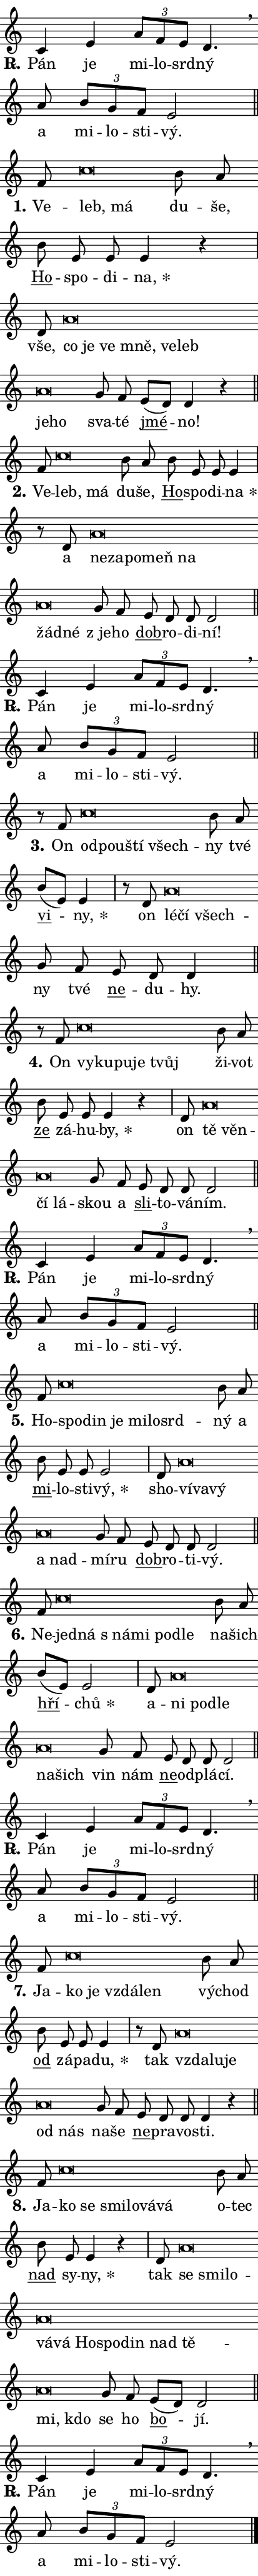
\version "2.24.0"
\header { tagline = "" }
\paper {
  indent = 0\cm
  top-margin = 0\cm
  right-margin = 0\cm
  bottom-margin = 0\cm
  left-margin = 0\cm
  paper-width = 7\cm
  page-breaking = #ly:one-page-breaking
  system-system-spacing.basic-distance = #11
  score-system-spacing.basic-distance = #11
  ragged-last = ##f
}


%% Author: Thomas Morley
%% https://lists.gnu.org/archive/html/lilypond-user/2020-05/msg00002.html
#(define (line-position grob)
"Returns position of @var[grob} in current system:
   @code{'start}, if at first time-step
   @code{'end}, if at last time-step
   @code{'middle} otherwise
"
  (let* ((col (ly:item-get-column grob))
         (ln (ly:grob-object col 'left-neighbor))
         (rn (ly:grob-object col 'right-neighbor))
         (col-to-check-left (if (ly:grob? ln) ln col))
         (col-to-check-right (if (ly:grob? rn) rn col))
         (break-dir-left
           (and
             (ly:grob-property col-to-check-left 'non-musical #f)
             (ly:item-break-dir col-to-check-left)))
         (break-dir-right
           (and
             (ly:grob-property col-to-check-right 'non-musical #f)
             (ly:item-break-dir col-to-check-right))))
        (cond ((eqv? 1 break-dir-left) 'start)
              ((eqv? -1 break-dir-right) 'end)
              (else 'middle))))

#(define (tranparent-at-line-position vctor)
  (lambda (grob)
  "Relying on @code{line-position} select the relevant enry from @var{vctor}.
Used to determine transparency,"
    (case (line-position grob)
      ((end) (not (vector-ref vctor 0)))
      ((middle) (not (vector-ref vctor 1)))
      ((start) (not (vector-ref vctor 2))))))

noteHeadBreakVisibility =
#(define-music-function (break-visibility)(vector?)
"Makes @code{NoteHead}s transparent relying on @var{break-visibility}"
#{
  \override NoteHead.transparent =
    #(tranparent-at-line-position break-visibility)
#})

#(define delete-ledgers-for-transparent-note-heads
  (lambda (grob)
    "Reads whether a @code{NoteHead} is transparent.
If so this @code{NoteHead} is removed from @code{'note-heads} from
@var{grob}, which is supposed to be @code{LedgerLineSpanner}.
As a result ledgers are not printed for this @code{NoteHead}"
    (let* ((nhds-array (ly:grob-object grob 'note-heads))
           (nhds-list
             (if (ly:grob-array? nhds-array)
                 (ly:grob-array->list nhds-array)
                 '()))
           ;; Relies on the transparent-property being done before
           ;; Staff.LedgerLineSpanner.after-line-breaking is executed.
           ;; This is fragile ...
           (to-keep
             (remove
               (lambda (nhd)
                 (ly:grob-property nhd 'transparent #f))
               nhds-list)))
      ;; TODO find a better method to iterate over grob-arrays, similiar
      ;; to filter/remove etc for lists
      ;; For now rebuilt from scratch
      (set! (ly:grob-object grob 'note-heads)  '())
      (for-each
        (lambda (nhd)
          (ly:pointer-group-interface::add-grob grob 'note-heads nhd))
        to-keep))))

hideNotes = {
  \noteHeadBreakVisibility #begin-of-line-visible
}
unHideNotes = {
  \noteHeadBreakVisibility #all-visible
}

% work-around for resetting accidentals
% https://lilypond.org/doc/v2.23/Documentation/notation/displaying-rhythms#unmetered-music
cadenzaMeasure = {
  \cadenzaOff
  \partial 1024 s1024
  \cadenzaOn
}

#(define-markup-command (accent layout props text) (markup?)
  "Underline accented syllable"
  (interpret-markup layout props
    #{\markup \override #'(offset . 4.3) \underline { #text }#}))

responsum = \markup \concat {
  "R" \hspace #-1.05 \path #0.1 #'((moveto 0 0.07) (lineto 0.9 0.8)) \hspace #0.05 "."
}

\layout {
    \context {
        \Staff
        \remove "Time_signature_engraver"
        \override LedgerLineSpanner.after-line-breaking = #delete-ledgers-for-transparent-note-heads
    }
    \context {
        \Voice {
            \override NoteHead.output-attributes = #'((class . "notehead"))
            \override Hairpin.height = #0.55
        }
    }
    \context {
        \Lyrics {
            \override StanzaNumber.output-attributes = #'((class . "stanzanumber"))
            \override LyricSpace.minimum-distance = #0.9
            \override LyricText.font-name = #"TeX Gyre Schola"
            \override LyricText.font-size = 1
            \override StanzaNumber.font-name = #"TeX Gyre Schola Bold"
            \override StanzaNumber.font-size = 1
        }
    }
}

% magnetic-lyrics.ily
%
%   written by
%     Jean Abou Samra <jean@abou-samra.fr>
%     Werner Lemberg <wl@gnu.org>
%
%   adapted by
%     Jiri Hon <jiri.hon@gmail.com>
%
% Version 2022-Apr-15

% https://www.mail-archive.com/lilypond-user@gnu.org/msg149350.html

#(define (Left_hyphen_pointer_engraver context)
   "Collect syllable-hyphen-syllable occurrences in lyrics and store
them in properties.  This engraver only looks to the left.  For
example, if the lyrics input is @code{foo -- bar}, it does the
following.

@itemize @bullet
@item
Set the @code{text} property of the @code{LyricHyphen} grob between
@q{foo} and @q{bar} to @code{foo}.

@item
Set the @code{left-hyphen} property of the @code{LyricText} grob with
text @q{foo} to the @code{LyricHyphen} grob between @q{foo} and
@q{bar}.
@end itemize

Use this auxiliary engraver in combination with the
@code{lyric-@/text::@/apply-@/magnetic-@/offset!} hook."
   (let ((hyphen #f)
         (text #f))
     (make-engraver
      (acknowledgers
       ((lyric-syllable-interface engraver grob source-engraver)
        (set! text grob)))
      (end-acknowledgers
       ((lyric-hyphen-interface engraver grob source-engraver)
        ;(when (not (grob::has-interface grob 'lyric-space-interface))
          (set! hyphen grob)));)
      ((stop-translation-timestep engraver)
       (when (and text hyphen)
         (ly:grob-set-object! text 'left-hyphen hyphen))
       (set! text #f)
       (set! hyphen #f)))))

#(define (lyric-text::apply-magnetic-offset! grob)
   "If the space between two syllables is less than the value in
property @code{LyricText@/.details@/.squash-threshold}, move the right
syllable to the left so that it gets concatenated with the left
syllable.

Use this function as a hook for
@code{LyricText@/.after-@/line-@/breaking} if the
@code{Left_@/hyphen_@/pointer_@/engraver} is active."
   (let ((hyphen (ly:grob-object grob 'left-hyphen #f)))
     (when hyphen
       (let ((left-text (ly:spanner-bound hyphen LEFT)))
         (when (grob::has-interface left-text 'lyric-syllable-interface)
           (let* ((common (ly:grob-common-refpoint grob left-text X))
                  (this-x-ext (ly:grob-extent grob common X))
                  (left-x-ext
                   (begin
                     ;; Trigger magnetism for left-text.
                     (ly:grob-property left-text 'after-line-breaking)
                     (ly:grob-extent left-text common X)))
                  ;; `delta` is the gap width between two syllables.
                  (delta (- (interval-start this-x-ext)
                            (interval-end left-x-ext)))
                  (details (ly:grob-property grob 'details))
                  (threshold (assoc-get 'squash-threshold details 0.2)))
             (when (< delta threshold)
               (let* (;; We have to manipulate the input text so that
                      ;; ligatures crossing syllable boundaries are not
                      ;; disabled.  For languages based on the Latin
                      ;; script this is essentially a beautification.
                      ;; However, for non-Western scripts it can be a
                      ;; necessity.
                      (lt (ly:grob-property left-text 'text))
                      (rt (ly:grob-property grob 'text))
                      (is-space (grob::has-interface hyphen 'lyric-space-interface))
                      (space (if is-space " " ""))
                      (space-markup (grob-interpret-markup grob " "))
                      (space-size (interval-length (ly:stencil-extent space-markup X)))
                      (extra-delta (if is-space space-size 0))
                      ;; Append new syllable.
                      (ltrt-space (if (and (string? lt) (string? rt))
                                (string-append lt space rt)
                                (make-concat-markup (list lt space rt))))
                      ;; Right-align `ltrt` to the right side.
                      (ltrt-space-markup (grob-interpret-markup
                               grob
                               (make-translate-markup
                                (cons (interval-length this-x-ext) 0)
                                (make-right-align-markup ltrt-space)))))
                 (begin
                   ;; Don't print `left-text`.
                   (ly:grob-set-property! left-text 'stencil #f)
                   ;; Set text and stencil (which holds all collected
                   ;; syllables so far) and shift it to the left.
                   (ly:grob-set-property! grob 'text ltrt-space)
                   (ly:grob-set-property! grob 'stencil ltrt-space-markup)
                   (ly:grob-translate-axis! grob (- (- delta extra-delta)) X))))))))))


#(define (lyric-hyphen::displace-bounds-first grob)
   ;; Make very sure this callback isn't triggered too early.
   (let ((left (ly:spanner-bound grob LEFT))
         (right (ly:spanner-bound grob RIGHT)))
     (ly:grob-property left 'after-line-breaking)
     (ly:grob-property right 'after-line-breaking)
     (ly:lyric-hyphen::print grob)))

squashThreshold = #0.4

\layout {
  \context {
    \Lyrics
    \consists #Left_hyphen_pointer_engraver
    \override LyricText.after-line-breaking =
      #lyric-text::apply-magnetic-offset!
    \override LyricHyphen.stencil = #lyric-hyphen::displace-bounds-first
    \override LyricText.details.squash-threshold = \squashThreshold
    \override LyricHyphen.minimum-distance = 0
    \override LyricHyphen.minimum-length = \squashThreshold
  }
}

squash = \override LyricText.details.squash-threshold = 9999
unSquash = \override LyricText.details.squash-threshold = \squashThreshold

left = \override LyricText.self-alignment-X = #LEFT
unLeft = \revert LyricText.self-alignment-X

starOffset = #(lambda (grob) 
                (let ((x_offset (ly:self-alignment-interface::aligned-on-x-parent grob)))
                  (if (= x_offset 0) 0 (+ x_offset 1.2))))

star = #(define-music-function (syllable)(string?)
"Append star separator at the end of a syllable"
#{
  \once \override LyricText.X-offset = #starOffset
  \lyricmode { \markup {
    #syllable
    \override #'((font-name . "TeX Gyre Schola Bold")) \hspace #0.2 \lower #0.65 \larger "*"
  } }
#})

starAccent = #(define-music-function (syllable)(string?)
"Append star separator at the end of a syllable and make accent"
#{
  \once \override LyricText.X-offset = #starOffset
  \lyricmode { \markup {
    \accent #syllable
    \override #'((font-name . "TeX Gyre Schola Bold")) \hspace #0.2 \lower #0.65 \larger "*"
  } }
#})

breath = #(define-music-function (syllable)(string?)
"Append breathing indicator at the end of a syllable"
#{
  \lyricmode { \markup { #syllable "+" } }
#})

optionalBreath = #(define-music-function (syllable)(string?)
"Append optional breathing indicator at the end of a syllable"
#{
  \lyricmode { \markup { #syllable "(+)" } }
#})


\score {
    <<
        \new Voice = "melody" { \cadenzaOn \key c \major \relative { c'4 e \tuplet 3/2 { a8[ f e] } d4. \breathe \bar "" a'8 \tuplet 3/2 { b[ g f] } e2 \cadenzaMeasure \bar "||" \break } }
        \new Lyrics \lyricsto "melody" { \lyricmode { \set stanza = \responsum
Pán je mi -- lo -- srd -- ný a mi -- lo -- sti -- vý. } }
    >>
    \layout {}
}

\score {
    <<
        \new Voice = "melody" { \cadenzaOn \key c \major \relative { f'8 c'\breve*1/16 \hideNotes \breve*1/16 \bar "" \unHideNotes b8 a \bar "" b e, e e4 r \cadenzaMeasure \bar "|" d8 a'\breve*1/16 \hideNotes \breve*1/16 \bar "" \breve*1/16 \bar "" \breve*1/16 \bar "" \breve*1/16 \bar "" \breve*1/16 \bar "" \breve*1/16 \breve*1/16 \bar "" \unHideNotes g8 f \bar "" e[( d)] d4 r \cadenzaMeasure \bar "||" \break } }
        \new Lyrics \lyricsto "melody" { \lyricmode { \set stanza = "1."
Ve -- \left leb, \squash má \unLeft \unSquash du -- še, \markup \accent Ho -- spo -- di -- \star na, vše, \left co \squash je ve mně, ve -- leb je -- ho \unLeft \unSquash sva -- té \markup \accent jmé -- no! } }
    >>
    \layout {}
}

\score {
    <<
        \new Voice = "melody" { \cadenzaOn \key c \major \relative { f'8 c'\breve*1/16 \hideNotes \breve*1/16 \bar "" \unHideNotes b8 a \bar "" b e, e e4 \cadenzaMeasure \bar "|" r8 d8 a'\breve*1/16 \hideNotes \breve*1/16 \bar "" \breve*1/16 \bar "" \breve*1/16 \bar "" \breve*1/16 \bar "" \breve*1/16 \breve*1/16 \bar "" \unHideNotes g8 f \bar "" e d d d2 \cadenzaMeasure \bar "||" \break } }
        \new Lyrics \lyricsto "melody" { \lyricmode { \set stanza = "2."
Ve -- \left leb, \squash má \unLeft \unSquash du -- še, \markup \accent Ho -- spo -- di -- \star na a \left ne -- \squash za -- po -- meň na žád -- né \unLeft \unSquash "z je" -- ho \markup \accent dob -- ro -- di -- ní! } }
    >>
    \layout {}
}

\score {
    <<
        \new Voice = "melody" { \cadenzaOn \key c \major \relative { c'4 e \tuplet 3/2 { a8[ f e] } d4. \breathe \bar "" a'8 \tuplet 3/2 { b[ g f] } e2 \cadenzaMeasure \bar "||" \break } }
        \new Lyrics \lyricsto "melody" { \lyricmode { \set stanza = \responsum
Pán je mi -- lo -- srd -- ný a mi -- lo -- sti -- vý. } }
    >>
    \layout {}
}

\score {
    <<
        \new Voice = "melody" { \cadenzaOn \key c \major \relative { r8 f'8 c'\breve*1/16 \hideNotes \breve*1/16 \bar "" \breve*1/16 \breve*1/16 \bar "" \unHideNotes b8 a \bar "" b[( e,)] e4 \cadenzaMeasure \bar "|" r8 d8 a'\breve*1/16 \hideNotes \breve*1/16 \breve*1/16 \bar "" \unHideNotes g8 f \bar "" e d d4 \cadenzaMeasure \bar "||" \break } }
        \new Lyrics \lyricsto "melody" { \lyricmode { \set stanza = "3."
On \left od -- \squash pou -- ští všech -- \unLeft \unSquash ny tvé \markup \accent vi -- \star ny, on \left lé -- \squash čí všech -- \unLeft \unSquash ny tvé \markup \accent ne -- du -- hy. } }
    >>
    \layout {}
}

\score {
    <<
        \new Voice = "melody" { \cadenzaOn \key c \major \relative { r8 f'8 c'\breve*1/16 \hideNotes \breve*1/16 \bar "" \breve*1/16 \bar "" \breve*1/16 \breve*1/16 \bar "" \unHideNotes b8 a \bar "" b e, e e4 r \cadenzaMeasure \bar "|" d8 a'\breve*1/16 \hideNotes \breve*1/16 \bar "" \breve*1/16 \breve*1/16 \bar "" \unHideNotes g8 f \bar "" e d d d2 \cadenzaMeasure \bar "||" \break } }
        \new Lyrics \lyricsto "melody" { \lyricmode { \set stanza = "4."
On \left vy -- \squash ku -- pu -- je tvůj \unLeft \unSquash ži -- vot \markup \accent ze zá -- hu -- \star by, on \left tě \squash věn -- čí lá -- \unLeft \unSquash skou a \markup \accent sli -- to -- vá -- ním. } }
    >>
    \layout {}
}

\score {
    <<
        \new Voice = "melody" { \cadenzaOn \key c \major \relative { c'4 e \tuplet 3/2 { a8[ f e] } d4. \breathe \bar "" a'8 \tuplet 3/2 { b[ g f] } e2 \cadenzaMeasure \bar "||" \break } }
        \new Lyrics \lyricsto "melody" { \lyricmode { \set stanza = \responsum
Pán je mi -- lo -- srd -- ný a mi -- lo -- sti -- vý. } }
    >>
    \layout {}
}

\score {
    <<
        \new Voice = "melody" { \cadenzaOn \key c \major \relative { f'8 c'\breve*1/16 \hideNotes \breve*1/16 \bar "" \breve*1/16 \bar "" \breve*1/16 \bar "" \breve*1/16 \breve*1/16 \bar "" \unHideNotes b8 a \bar "" b e, e e2 \cadenzaMeasure \bar "|" d8 a'\breve*1/16 \hideNotes \breve*1/16 \bar "" \breve*1/16 \bar "" \breve*1/16 \breve*1/16 \bar "" \unHideNotes g8 f \bar "" e d d d2 \cadenzaMeasure \bar "||" \break } }
        \new Lyrics \lyricsto "melody" { \lyricmode { \set stanza = "5."
Ho -- \left spo -- \squash din je mi -- lo -- srd -- \unLeft \unSquash ný a \markup \accent mi -- lo -- sti -- \star vý, sho -- \left ví -- \squash va -- vý a nad -- \unLeft \unSquash mí -- ru \markup \accent dob -- ro -- ti -- vý. } }
    >>
    \layout {}
}

\score {
    <<
        \new Voice = "melody" { \cadenzaOn \key c \major \relative { f'8 c'\breve*1/16 \hideNotes \breve*1/16 \bar "" \breve*1/16 \bar "" \breve*1/16 \bar "" \breve*1/16 \breve*1/16 \bar "" \unHideNotes b8 a \bar "" b[( e,)] e2 \cadenzaMeasure \bar "|" d8 a'\breve*1/16 \hideNotes \breve*1/16 \bar "" \breve*1/16 \bar "" \breve*1/16 \breve*1/16 \bar "" \unHideNotes g8 f \bar "" e d d d2 \cadenzaMeasure \bar "||" \break } }
        \new Lyrics \lyricsto "melody" { \lyricmode { \set stanza = "6."
Ne -- \left jed -- \squash ná "s ná" -- mi po -- dle \unLeft \unSquash na -- šich \markup \accent hří -- \star chů a -- \left ni \squash po -- dle na -- šich \unLeft \unSquash vin nám \markup \accent ne -- od -- plá -- cí. } }
    >>
    \layout {}
}

\score {
    <<
        \new Voice = "melody" { \cadenzaOn \key c \major \relative { c'4 e \tuplet 3/2 { a8[ f e] } d4. \breathe \bar "" a'8 \tuplet 3/2 { b[ g f] } e2 \cadenzaMeasure \bar "||" \break } }
        \new Lyrics \lyricsto "melody" { \lyricmode { \set stanza = \responsum
Pán je mi -- lo -- srd -- ný a mi -- lo -- sti -- vý. } }
    >>
    \layout {}
}

\score {
    <<
        \new Voice = "melody" { \cadenzaOn \key c \major \relative { f'8 c'\breve*1/16 \hideNotes \breve*1/16 \bar "" \breve*1/16 \breve*1/16 \bar "" \unHideNotes b8 a \bar "" b e, e e4 \cadenzaMeasure \bar "|" r8 d8 a'\breve*1/16 \hideNotes \breve*1/16 \bar "" \breve*1/16 \bar "" \breve*1/16 \breve*1/16 \bar "" \unHideNotes g8 f \bar "" e d d d4 r \cadenzaMeasure \bar "||" \break } }
        \new Lyrics \lyricsto "melody" { \lyricmode { \set stanza = "7."
Ja -- \left ko \squash je vzdá -- len \unLeft \unSquash vý -- chod \markup \accent od zá -- pa -- \star du, tak \left vzda -- \squash lu -- je od nás \unLeft \unSquash na -- še \markup \accent ne -- pra -- vo -- sti. } }
    >>
    \layout {}
}

\score {
    <<
        \new Voice = "melody" { \cadenzaOn \key c \major \relative { f'8 c'\breve*1/16 \hideNotes \breve*1/16 \bar "" \breve*1/16 \bar "" \breve*1/16 \bar "" \breve*1/16 \breve*1/16 \bar "" \unHideNotes b8 a \bar "" b e, e4 r \cadenzaMeasure \bar "|" d8 a'\breve*1/16 \hideNotes \breve*1/16 \bar "" \breve*1/16 \bar "" \breve*1/16 \bar "" \breve*1/16 \bar "" \breve*1/16 \bar "" \breve*1/16 \bar "" \breve*1/16 \bar "" \breve*1/16 \bar "" \breve*1/16 \bar "" \breve*1/16 \breve*1/16 \bar "" \unHideNotes g8 f \bar "" e[( d)] d2 \cadenzaMeasure \bar "||" \break } }
        \new Lyrics \lyricsto "melody" { \lyricmode { \set stanza = "8."
Ja -- \left ko \squash se smi -- lo -- vá -- vá \unLeft \unSquash o -- tec \markup \accent nad sy -- \star ny, tak \left se \squash smi -- lo -- vá -- vá Ho -- spo -- din nad tě -- mi, kdo \unLeft \unSquash se ho \markup \accent bo -- jí. } }
    >>
    \layout {}
}

\score {
    <<
        \new Voice = "melody" { \cadenzaOn \key c \major \relative { c'4 e \tuplet 3/2 { a8[ f e] } d4. \breathe \bar "" a'8 \tuplet 3/2 { b[ g f] } e2 \cadenzaMeasure \bar "||" \break } \bar "|." }
        \new Lyrics \lyricsto "melody" { \lyricmode { \set stanza = \responsum
Pán je mi -- lo -- srd -- ný a mi -- lo -- sti -- vý. } }
    >>
    \layout {}
}
